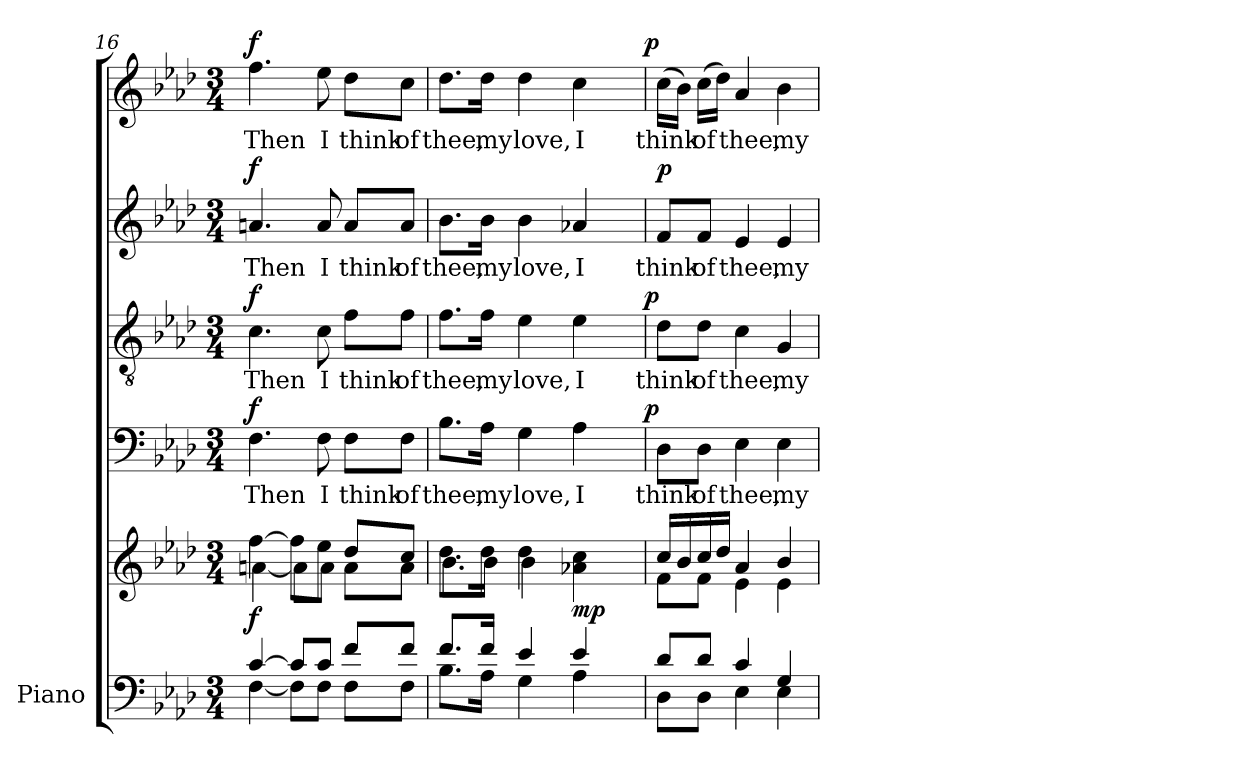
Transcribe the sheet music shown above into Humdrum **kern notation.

**kern	**kern	**dynam	**kern	**text	**dynam	**kern	**text	**dynam	**kern	**text	**dynam	**kern	**text	**dynam
*part5	*part5	*part5	*part4	*part4	*part4	*part3	*part3	*part3	*part2	*part2	*part2	*part1	*part1	*part1
*staff6	*staff5	*staff5/6	*staff4	*staff4	*staff4	*staff3	*staff3	*staff3	*staff2	*staff2	*staff2	*staff1	*staff1	*staff1
*I"Piano	*	*	*	*	*	*	*	*	*	*	*	*	*	*
*I'Pno.	*	*	*	*	*	*	*	*	*	*	*	*	*	*
!!LO:LB:g=z
*clefF4	*clefG2	*	*clefF4	*	*	*clefGv2	*	*	*clefG2	*	*	*clefG2	*	*
*	*	*	*	*	*	*ITrd7c12	*	*	*	*	*	*	*	*
*k[b-e-a-d-]	*k[b-e-a-d-]	*	*k[b-e-a-d-]	*	*	*k[b-e-a-d-]	*	*	*k[b-e-a-d-]	*	*	*k[b-e-a-d-]	*	*
*A-:	*A-:	*	*A-:	*	*	*A-:	*	*	*A-:	*	*	*A-:	*	*
*M3/4	*M3/4	*	*M3/4	*	*	*M3/4	*	*	*M3/4	*	*	*M3/4	*	*
=16	=16	=16	=16	=16	=16	=16	=16	=16	=16	=16	=16	=16	=16	=16
*^	*^	*	*	*	*	*	*	*	*	*	*	*	*	*
!	!	!	!	!	!	!LO:LY:b:color=#000000	!	!	!	!	!	!	!	!	!	!
!	!	!	!	!	!	!	!	!	!LO:LY:b:color=#000000	!	!	!	!	!	!	!
!	!	!	!	!	!	!	!	!	!	!	!	!LO:LY:b:color=#000000	!	!	!	!
!	!	!	!	!	!	!	!	!	!	!	!	!	!	!	!LO:LY:b:color=#000000	!
[4ci/	[4Fi\	[4ffi\	[4ani\	f	4.Fi\	Then	f	4.Ci\	Then	f	4.ani/	Then	f	4.ffi\	Then	f
8ci/L]	8Fi\L]	8ffi\L]	8ai\L]	.	.	.	.	.	.	.	.	.	.	.	.	.
!	!	!	!	!	!	!LO:LY:b:color=#000000	!	!	!	!	!	!	!	!	!	!
!	!	!	!	!	!	!	!	!	!LO:LY:b:color=#000000	!	!	!	!	!	!	!
!	!	!	!	!	!	!	!	!	!	!	!	!LO:LY:b:color=#000000	!	!	!	!
!	!	!	!	!	!	!	!	!	!	!	!	!	!	!	!LO:LY:b:color=#000000	!
8ci/J	8Fi\J	8ee-i\J	8ai\J	.	8Fi\	I	.	8Ci\	I	.	8ai/	I	.	8ee-i\	I	.
!	!	!	!	!	!	!LO:LY:b:color=#000000	!	!	!	!	!	!	!	!	!	!
!	!	!	!	!	!	!	!	!	!LO:LY:b:color=#000000	!	!	!	!	!	!	!
!	!	!	!	!	!	!	!	!	!	!	!	!LO:LY:b:color=#000000	!	!	!	!
!	!	!	!	!	!	!	!	!	!	!	!	!	!	!	!LO:LY:b:color=#000000	!
8fi/L	8Fi\L	8dd-i/L	8ai\L	.	8Fi\L	think	.	8Fi\L	think	.	8ai/L	think	.	8dd-i\L	think	.
!	!	!	!	!	!	!LO:LY:b:color=#000000	!	!	!	!	!	!	!	!	!	!
!	!	!	!	!	!	!	!	!	!LO:LY:b:color=#000000	!	!	!	!	!	!	!
!	!	!	!	!	!	!	!	!	!	!	!	!LO:LY:b:color=#000000	!	!	!	!
!	!	!	!	!	!	!	!	!	!	!	!	!	!	!	!LO:LY:b:color=#000000	!
8fi/J	8Fi\J	8cci/J	8ai\J	.	8Fi\J	of	.	8Fi\J	of	.	8ai/J	of	.	8cci\J	of	.
=17	=17	=17	=17	=17	=17	=17	=17	=17	=17	=17	=17	=17	=17	=17	=17	=17
!	!	!	!	!	!	!LO:LY:b:color=#000000	!	!	!	!	!	!	!	!	!	!
!	!	!	!	!	!	!	!	!	!LO:LY:b:color=#000000	!	!	!	!	!	!	!
!	!	!	!	!	!	!	!	!	!	!	!	!LO:LY:b:color=#000000	!	!	!	!
!	!	!	!	!	!	!	!	!	!	!	!	!	!	!	!LO:LY:b:color=#000000	!
*	*	*	*	*	*^	*	*	*^	*	*	*	*	*	*^	*	*
8.fi/L	8.B-i\L	8.dd-i\L	8.b-i\L	.	8.B-i\L	2ryy	thee,	.	8.Fi\L	2ryy	thee,	.	8.b-i\L	thee,	.	8.dd-i\L	2ryy	thee,	.
!	!	!	!	!	!	!	!LO:LY:b:color=#000000	!	!	!	!	!	!	!	!	!	!	!	!
!	!	!	!	!	!	!	!	!	!	!	!LO:LY:b:color=#000000	!	!	!	!	!	!	!	!
!	!	!	!	!	!	!	!	!	!	!	!	!	!	!LO:LY:b:color=#000000	!	!	!	!	!
!	!	!	!	!	!	!	!	!	!	!	!	!	!	!	!	!	!	!LO:LY:b:color=#000000	!
16fi/Jk	16A-i\Jk	16dd-i\Jk	16b-i\Jk	.	16A-i\Jk	.	my	.	16Fi\Jk	.	my	.	16b-i\Jk	my	.	16dd-i\Jk	.	my	.
!	!	!	!	!	!	!	!LO:LY:b:color=#000000	!	!	!	!	!	!	!	!	!	!	!	!
!	!	!	!	!	!	!	!	!	!	!	!LO:LY:b:color=#000000	!	!	!	!	!	!	!	!
!	!	!	!	!	!	!	!	!	!	!	!	!	!	!LO:LY:b:color=#000000	!	!	!	!	!
!	!	!	!	!	!	!	!	!	!	!	!	!	!	!	!	!	!	!LO:LY:b:color=#000000	!
4e-i/	4Gi\	4dd-i\	4b-i\	.	4Gi\	.	love,	.	4E-i\	.	love,	.	4b-i\	love,	.	4dd-i\	.	love,	.
!	!	!	!	!	!	!	!LO:LY:b:color=#000000	!	!	!	!	!	!	!	!	!	!	!	!
!	!	!	!	!	!	!	!	!	!	!	!LO:LY:b:color=#000000	!	!	!	!	!	!	!	!
!	!	!	!	!	!	!	!	!	!	!	!	!	!	!LO:LY:b:color=#000000	!	!	!	!	!
!	!	!	!	!	!	!	!	!	!	!	!	!	!	!	!	!	!	!LO:LY:b:color=#000000	!
4e-i/	4A-i\	4a-Xi\ 4cci	4ryy	mp	4A-i\	8ryy	I	.	4E-i\	8ryy	I	.	4a-Xi/	I	.	4cci\	8ryy	I	.
.	.	.	.	.	.	16ryy	.	.	.	16ryy	.	.	.	.	.	.	16ryy	.	.
.	.	.	.	.	.	32ryy	.	.	.	32ryy	.	.	.	.	.	.	32ryy	.	.
.	.	.	.	.	.	64ryy	.	.	.	64ryy	.	.	.	.	.	.	64ryy	.	.
.	.	.	.	.	.	128...ryy	.	.	.	128...ryy	.	.	.	.	.	.	128...ryy	.	.
.	.	.	.	.	.	1024ryy	.	p	.	1024ryy	.	p	.	.	.	.	1024ryy	.	p
*	*	*	*	*	*v	*v	*	*	*	*	*	*	*	*	*	*v	*v	*	*
*	*	*	*	*	*	*	*	*v	*v	*	*	*	*	*	*	*	*
=18	=18	=18	=18	=18	=18	=18	=18	=18	=18	=18	=18	=18	=18	=18	=18	=18
*	*	*	*	*	*^	*	*	*^	*	*	*	*	*	*^	*	*
!	!	!	!	!	!	!	!LO:LY:b:color=#000000	!	!	!	!	!	!	!	!	!	!	!	!
*	*	*	*	*	*v	*v	*	*	*	*	*	*	*	*	*	*v	*v	*	*
*	*	*	*	*	*	*	*	*v	*v	*	*	*	*	*	*	*	*
*	*	*	*	*	*^	*	*	*^	*	*	*	*	*	*^	*	*
!	!	!	!	!	!	!	!	!	!	!	!LO:LY:b:color=#000000	!	!	!	!	!	!	!	!
*	*	*	*	*	*v	*v	*	*	*	*	*	*	*	*	*	*v	*v	*	*
*	*	*	*	*	*	*	*	*v	*v	*	*	*	*	*	*	*	*
*	*	*	*	*	*^	*	*	*^	*	*	*	*	*	*^	*	*
!	!	!	!	!	!	!	!	!	!	!	!	!	!	!LO:LY:b:color=#000000	!	!	!	!	!
*	*	*	*	*	*v	*v	*	*	*	*	*	*	*	*	*	*v	*v	*	*
*	*	*	*	*	*	*	*	*v	*v	*	*	*	*	*	*	*	*
*	*	*	*	*	*^	*	*	*^	*	*	*	*	*	*^	*	*
!	!	!	!	!	!	!	!	!	!	!	!	!	!	!	!	!	!	!LO:LY:b:color=#000000	!
*	*	*	*	*	*v	*v	*	*	*	*	*	*	*	*	*	*v	*v	*	*
*	*	*	*	*	*	*	*	*v	*v	*	*	*	*	*	*	*	*
8d-i/L	8D-i\L	16cci/LL	8fi\L	.	8D-i\L	think	.	8D-i\L	think	.	8fi/L	think	p	(16cci\LL	think	.
.	.	16b-i/	.	.	.	.	.	.	.	.	.	.	.	16b-i\JJ)	.	.
!	!	!	!	!	!	!LO:LY:b:color=#000000	!	!	!	!	!	!	!	!	!	!
!	!	!	!	!	!	!	!	!	!LO:LY:b:color=#000000	!	!	!	!	!	!	!
!	!	!	!	!	!	!	!	!	!	!	!	!LO:LY:b:color=#000000	!	!	!	!
!	!	!	!	!	!	!	!	!	!	!	!	!	!	!	!LO:LY:b:color=#000000	!
8d-i/J	8D-i\J	16cci/	8fi\J	.	8D-i\J	of	.	8D-i\J	of	.	8fi/J	of	.	(16cci\LL	of	.
.	.	16dd-i/JJ	.	.	.	.	.	.	.	.	.	.	.	16dd-i\JJ)	.	.
!	!	!	!	!	!	!LO:LY:b:color=#000000	!	!	!	!	!	!	!	!	!	!
!	!	!	!	!	!	!	!	!	!LO:LY:b:color=#000000	!	!	!	!	!	!	!
!	!	!	!	!	!	!	!	!	!	!	!	!LO:LY:b:color=#000000	!	!	!	!
!	!	!	!	!	!	!	!	!	!	!	!	!	!	!	!LO:LY:b:color=#000000	!
4ci/	4E-i\	4a-i/	4e-i\	.	4E-i\	thee,	.	4Ci\	thee,	.	4e-i/	thee,	.	4a-i/	thee,	.
!	!	!	!	!	!	!LO:LY:b:color=#000000	!	!	!	!	!	!	!	!	!	!
!	!	!	!	!	!	!	!	!	!LO:LY:b:color=#000000	!	!	!	!	!	!	!
!	!	!	!	!	!	!	!	!	!	!	!	!LO:LY:b:color=#000000	!	!	!	!
!	!	!	!	!	!	!	!	!	!	!	!	!	!	!	!LO:LY:b:color=#000000	!
4Gi/	4E-i\	4b-i/	4e-i\	.	4E-i\	my	.	4GGi/	my	.	4e-i/	my	.	4b-i\	my	.
*v	*v	*	*	*	*	*	*	*	*	*	*	*	*	*	*	*
*	*v	*v	*	*	*	*	*	*	*	*	*	*	*	*	*
=	=	=	=	=	=	=	=	=	=	=	=	=	=	=
*-	*-	*-	*-	*-	*-	*-	*-	*-	*-	*-	*-	*-	*-	*-
